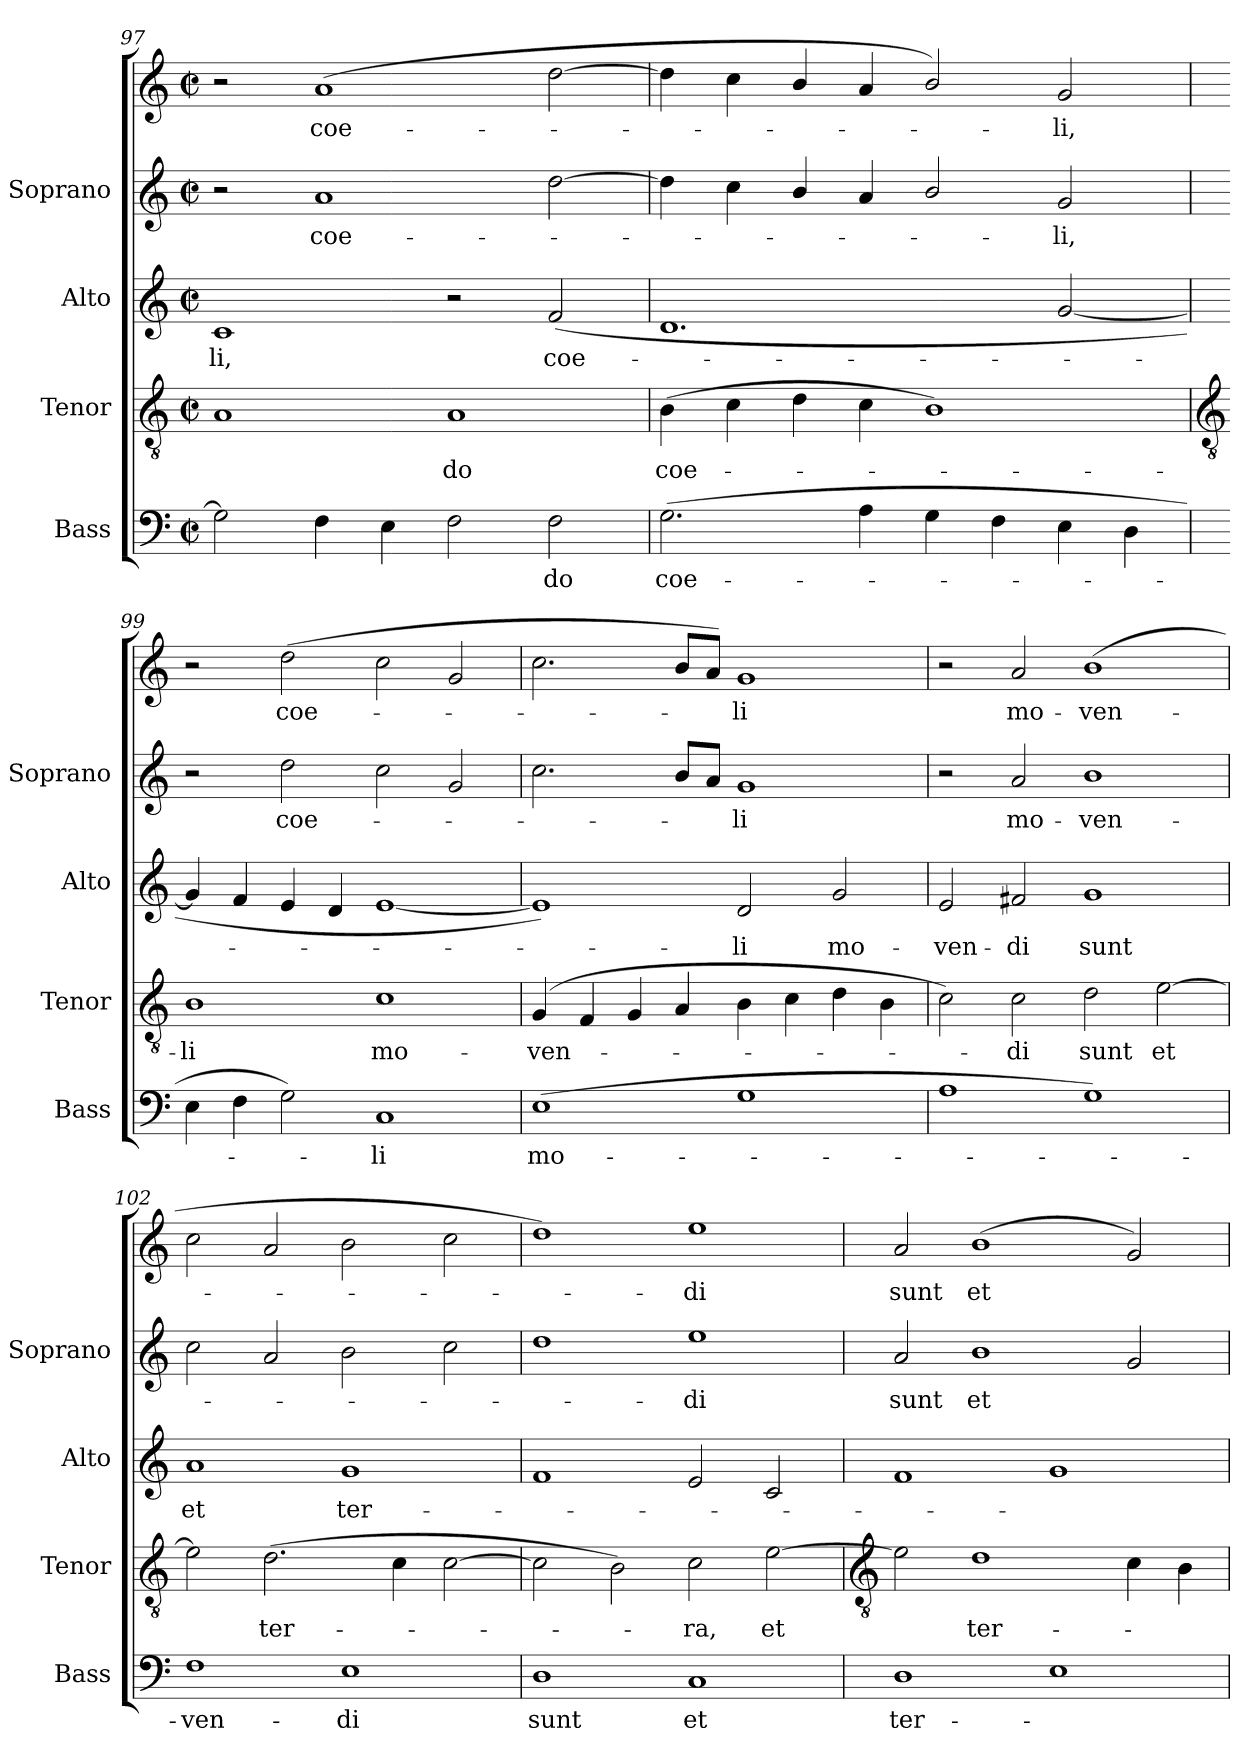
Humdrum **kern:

**kern	**text	**kern	**text	**kern	**text	**kern	**text	**kern	**text
*part4	*part4	*part3	*part3	*part2	*part2	*part1	*part1	*part1	*part1
*staff5	*staff5	*staff4	*staff4	*staff3	*staff3	*staff2	*staff2	*staff1	*staff1
*I"Bass	*	*I"Tenor	*	*I"Alto	*	*I"Soprano	*	*	*
*I'Bass	*	*I'Tenor	*	*I'Alto	*	*I'Soprano	*	*	*
*clefF4	*	*clefGv2	*	*clefG2	*	*clefG2	*	*clefG2	*
*k[]	*	*k[]	*	*k[]	*	*k[]	*	*k[]	*
*C:	*	*C:	*	*C:	*	*C:	*	*C:	*
*M4/2	*	*M4/2	*	*M4/2	*	*M4/2	*	*M4/2	*
*met(c|)	*	*met(c|)	*	*met(c|)	*	*met(c|)	*	*met(c|)	*
=97	=97	=97	=97	=97	=97	=97	=97	=97	=97
!	!	!	!	!	!LO:LY:b	!	!	!	!
2G]	.	1A	.	1c	li,	2r	.	2r	.
!	!	!	!	!	!	!	!LO:LY:b	!	!LO:LY:b
4F	.	.	.	.	.	1a	coe-	(<1a	coe-
4E	.	.	.	.	.	.	.	.	.
!	!	!	!LO:LY:b	!	!	!	!	!	!
2F	.	1A	do	2r	.	.	.	.	.
!	!LO:LY:b	!	!	!	!LO:LY:b	!	!	!	!
2F	do	.	.	(<2f	coe-	[2dd	.	[2dd	.
=98	=98	=98	=98	=98	=98	=98	=98	=98	=98
!	!LO:LY:b	!	!LO:LY:b	!	!	!	!	!	!
(>2.G	coe-	(>4B	coe-	1.d	.	4dd]	.	4dd]	.
.	.	4c	.	.	.	4cc	.	4cc	.
.	.	4d	.	.	.	4b/	.	4b/	.
4A	.	4c	.	.	.	4a	.	4a	.
4G	.	1B)	.	.	.	2b/	.	2b/)	.
4F	.	.	.	.	.	.	.	.	.
!	!	!	!	!	!	!	!LO:LY:b	!	!LO:LY:b
4E	.	.	.	[2g	.	2g	li,	2g	li,
4D	.	.	.	.	.	.	.	.	.
!!LO:LB:g=z
=99	=99	=99	=99	=99	=99	=99	=99	=99	=99
*	*	*clefGv2	*	*	*	*	*	*	*
!	!	!	!LO:LY:b	!	!	!	!	!	!
4E	.	1B	li	4g]	.	2r	.	2r	.
4F	.	.	.	4f	.	.	.	.	.
!	!	!	!	!	!	!	!LO:LY:b	!	!LO:LY:b
2G)	.	.	.	4e	.	2dd	coe-	(<2dd	coe-
.	.	.	.	4d	.	.	.	.	.
!	!LO:LY:b	!	!LO:LY:b	!	!	!	!	!	!
1C	li	1c	mo-	[1e	.	2cc	.	2cc	.
.	.	.	.	.	.	2g	.	2g	.
=100	=100	=100	=100	=100	=100	=100	=100	=100	=100
!	!LO:LY:b	!	!LO:LY:b	!	!	!	!	!	!
(>1E	mo-	(>4G	-ven-	1e])	.	2.cc	.	2.cc	.
.	.	4F	.	.	.	.	.	.	.
.	.	4G	.	.	.	.	.	.	.
.	.	4A	.	.	.	8bL	.	8bL	.
.	.	.	.	.	.	8aJ	.	8aJ)	.
!	!	!	!	!	!LO:LY:b	!	!LO:LY:b	!	!LO:LY:b
1G	.	4B	.	2d	li	1g	li	1g	li
.	.	4c	.	.	.	.	.	.	.
!	!	!	!	!	!LO:LY:b	!	!	!	!
.	.	4d	.	2g	mo-	.	.	.	.
.	.	4B	.	.	.	.	.	.	.
=101	=101	=101	=101	=101	=101	=101	=101	=101	=101
!	!	!	!	!	!LO:LY:b	!	!	!	!
1A	.	2c)	.	2e	-ven-	2r	.	2r	.
!	!	!	!LO:LY:b	!	!LO:LY:b	!	!LO:LY:b	!	!LO:LY:b
.	.	2c	di	2f#X	-di	2a	mo-	2a	mo-
!	!	!	!LO:LY:b	!	!LO:LY:b	!	!LO:LY:b	!	!LO:LY:b
1G)	.	2d	sunt	1g	sunt	1b	-ven-	(>1b	-ven-
!	!	!	!LO:LY:b	!	!	!	!	!	!
.	.	[2e	et	.	.	.	.	.	.
=102	=102	=102	=102	=102	=102	=102	=102	=102	=102
!	!LO:LY:b	!	!	!	!LO:LY:b	!	!	!	!
1F	ven-	2e]	.	1a	et	2cc	.	2cc	.
!	!	!	!LO:LY:b	!	!	!	!	!	!
.	.	(>2.d	ter-	.	.	2a	.	2a	.
!	!LO:LY:b	!	!	!	!LO:LY:b	!	!	!	!
1E	-di	.	.	1g	ter-	2b	.	2b	.
.	.	4c	.	.	.	.	.	.	.
.	.	[2c	.	.	.	2cc	.	2cc	.
=103	=103	=103	=103	=103	=103	=103	=103	=103	=103
!	!LO:LY:b	!	!	!	!	!	!	!	!
1D	sunt	2c]	.	1f	.	1dd	.	1dd)	.
.	.	2B)	.	.	.	.	.	.	.
!	!LO:LY:b	!	!LO:LY:b	!	!	!	!LO:LY:b	!	!LO:LY:b
1C	et	2c	ra,	2e	.	1ee	di	1ee	di
!	!	!	!LO:LY:b	!	!	!	!	!	!
.	.	[2e	et	2c	.	.	.	.	.
!!LO:LB:g=z
=104	=104	=104	=104	=104	=104	=104	=104	=104	=104
*	*	*clefGv2	*	*	*	*	*	*	*
!	!LO:LY:b	!	!	!	!	!	!LO:LY:b	!	!LO:LY:b
1D	ter-	2e]	.	1f	.	2a	sunt	2a	sunt
!	!	!	!LO:LY:b	!	!	!	!LO:LY:b	!	!LO:LY:b
.	.	1d	ter-	.	.	1b	et	(<1b	et
1E	.	.	.	1g	.	.	.	.	.
.	.	4c	.	.	.	2g	.	2g)	.
.	.	4B	.	.	.	.	.	.	.
=	=	=	=	=	=	=	=	=	=
*-	*-	*-	*-	*-	*-	*-	*-	*-	*-
